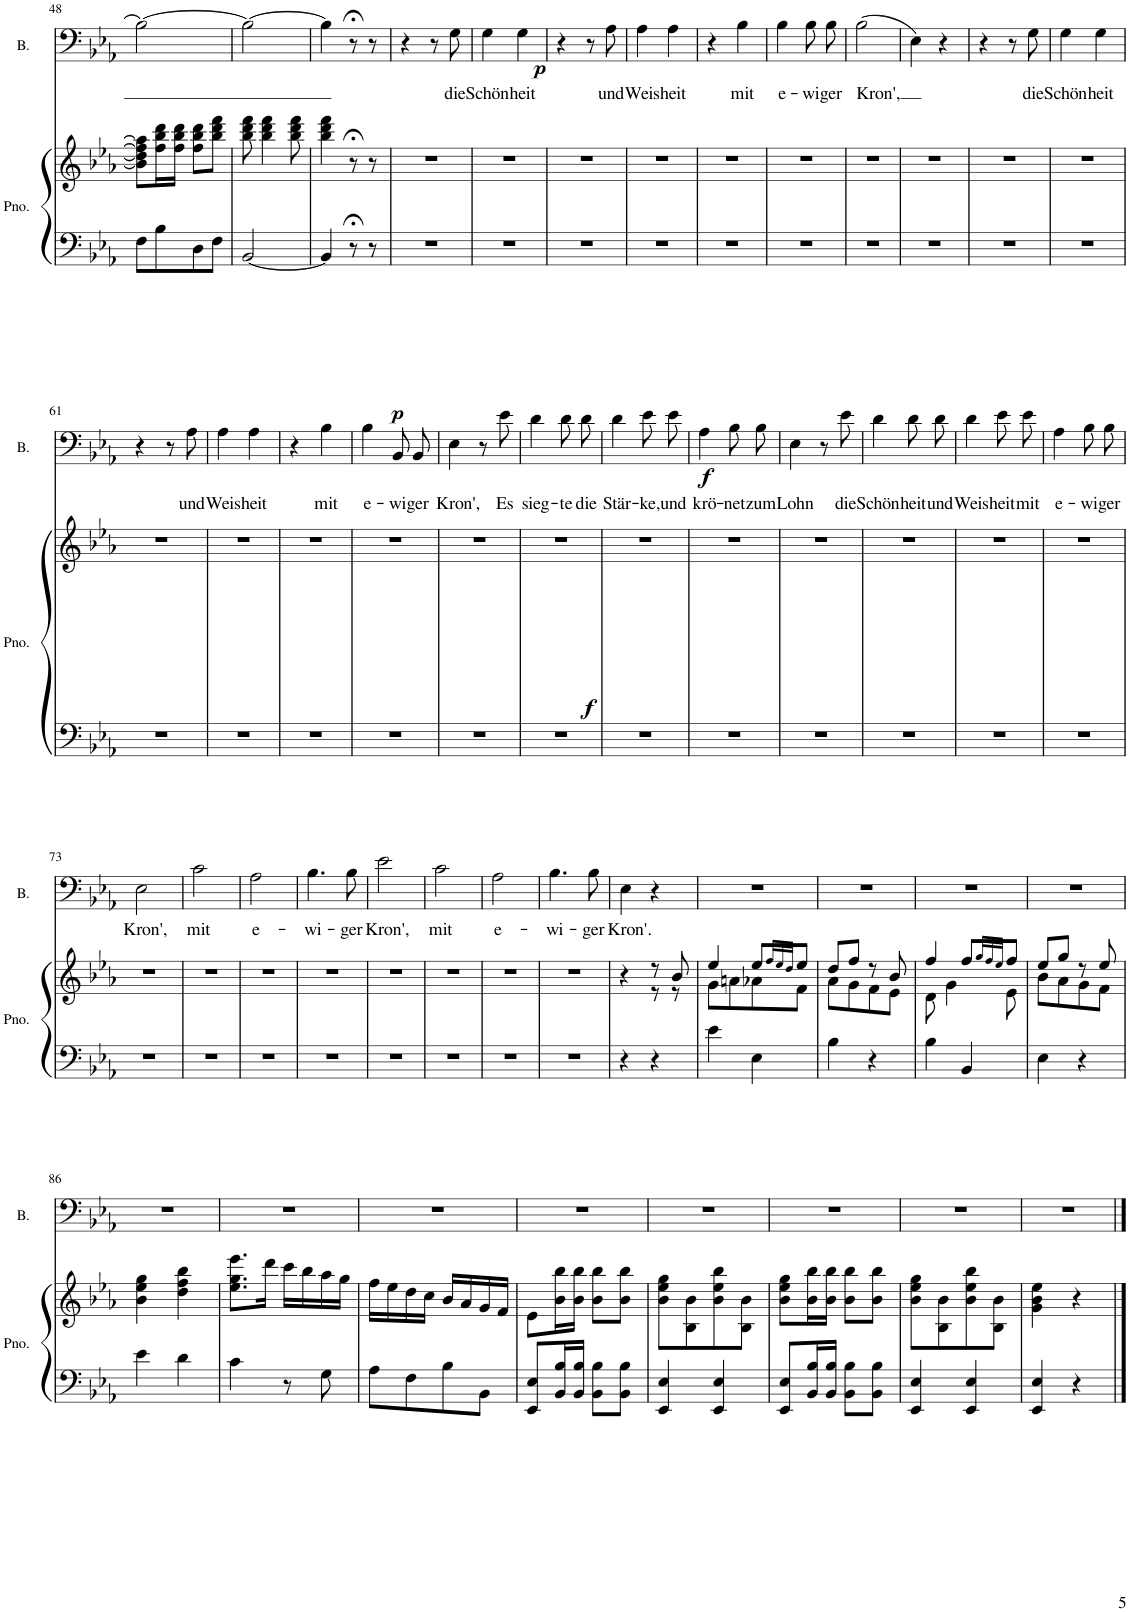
**kern	**kern	**dynam	**kern	**text	**dynam
*part2	*part2	*part2	*part1	*part1	*part1
*staff3	*staff2	*staff2/3	*staff1	*staff1	*staff1
*I"Piano	*	*	*I"Bass	*	*
*I'Pno.	*	*	*I'B.	*	*
!!LO:PB:g=z
*clefF4	*clefG2	*	*clefF4	*	*
*k[b-e-a-]	*k[b-e-a-]	*	*k[b-e-a-]	*	*
*M2/4	*M4/4	*	*M2/4	*	*
=48	=48	=48	=48	=48	=48
8F\L	8b-\] 8dd\] 8ff\] 8aa-\]L	.	2B-\_	.	.
8B-\	16ff\ 16bb-\ 16ddd\L	.	.	.	.
.	16ff\ 16bb-\ 16ddd\JJ	.	.	.	.
8D\	8ff\ 8bb-\ 8ddd\L	.	.	.	.
8F\J	8bb-\ 8ddd\ 8fff\J	.	.	.	.
=49	=49	=49	=49	=49	=49
[2BB-/	8bb-\ 8ddd\ 8fff\	.	2B-\_	.	.
.	4bb-\ 4ddd\ 4fff\	.	.	.	.
.	8bb-\ 8ddd\ 8fff\	.	.	.	.
=50	=50	=50	=50	=50	=50
4BB-/]	4bb-\ 4ddd\ 4fff\	.	4B-\]	.	.
8r;<	8r;<	.	8r;<	.	.
8r	8r	.	8r	.	.
=51	=51	=51	=51	=51	=51
!	!	!LO:DY:b=2	!	!	!
2r	2r	p	4r	.	.
.	.	.	8r	.	.
!	!	!	!	!LO:LY:b	!LO:DY:b
.	.	.	8G\	die	p
=52	=52	=52	=52	=52	=52
!	!	!	!	!LO:LY:b	!
2r	2r	.	4G\	Schön-	.
!	!	!	!	!LO:LY:b	!
.	.	.	4G\	-heit	.
=53	=53	=53	=53	=53	=53
2r	2r	.	4r	.	.
.	.	.	8r	.	.
!	!	!	!	!LO:LY:b	!
.	.	.	8A-\	und	.
=54	=54	=54	=54	=54	=54
!	!	!	!	!LO:LY:b	!
2r	2r	.	4A-\	Weis-	.
!	!	!	!	!LO:LY:b	!
.	.	.	4A-\	-heit	.
=55	=55	=55	=55	=55	=55
2r	2r	.	4r	.	.
!	!	!	!	!LO:LY:b	!
.	.	.	4B-\	mit	.
=56	=56	=56	=56	=56	=56
!	!	!	!	!LO:LY:b	!
2r	2r	.	4B-\	e-	.
!	!	!	!	!LO:LY:b	!
.	.	.	8B-\L	-wi-	.
!	!	!	!	!LO:LY:b	!
.	.	.	8B-\J	-ger	.
=57	=57	=57	=57	=57	=57
!	!	!	!	!LO:LY:b	!
2r	2r	.	(2B-\	Kron',	.
=58	=58	=58	=58	=58	=58
2r	2r	.	4E-\)	.	.
.	.	.	4r	.	.
=59	=59	=59	=59	=59	=59
2r	2r	.	4r	.	.
.	.	.	8r	.	.
!	!	!	!	!LO:LY:b	!
.	.	.	8G\	die	.
=60	=60	=60	=60	=60	=60
!	!	!	!	!LO:LY:b	!
2r	2r	.	4G\	Schön-	.
!	!	!	!	!LO:LY:b	!
.	.	.	4G\	-heit	.
!!LO:LB:g=z
=61	=61	=61	=61	=61	=61
2r	2r	.	4r	.	.
.	.	.	8r	.	.
!	!	!	!	!LO:LY:b	!
.	.	.	8A-\	und	.
=62	=62	=62	=62	=62	=62
!	!	!	!	!LO:LY:b	!
2r	2r	.	4A-\	Weis-	.
!	!	!	!	!LO:LY:b	!
.	.	.	4A-\	-heit	.
=63	=63	=63	=63	=63	=63
2r	2r	.	4r	.	.
!	!	!	!	!LO:LY:b	!
.	.	.	4B-\	mit	.
=64	=64	=64	=64	=64	=64
!	!	!	!	!LO:LY:b	!
2r	2r	.	4B-\	e-	.
!	!	!	!	!LO:LY:b	!
.	.	.	8BB-/L	-wi-	.
!	!	!	!	!LO:LY:b	!
.	.	.	8BB-/J	-ger	.
=65	=65	=65	=65	=65	=65
!	!	!	!	!LO:LY:b	!
*	*^	*	*	*	*
2r	2r	8ryy	.	4E-\	Kron',	.
!	!	!	!LO:DY:b	!	!	!
.	.	4.ryy	f	.	.	.
.	.	.	.	8r	.	.
!	!	!	!	!	!LO:LY:b	!LO:DY:b
.	.	.	.	8e-\	Es	f
=66	=66	=66	=66	=66	=66	=66
!	!	!	!	!	!LO:LY:b	!
*	*v	*v	*	*	*	*
2r	2r	.	4d\	sieg-	.
!	!	!	!	!LO:LY:b	!
.	.	.	8d\L	-te	.
!	!	!	!	!LO:LY:b	!
.	.	.	8d\J	die	.
=67	=67	=67	=67	=67	=67
!	!	!	!	!LO:LY:b	!
2r	2r	.	4d\	Stär-	.
!	!	!	!	!LO:LY:b	!
.	.	.	8e-\L	-ke,	.
!	!	!	!	!LO:LY:b	!
.	.	.	8e-\J	und	.
=68	=68	=68	=68	=68	=68
!	!	!	!	!LO:LY:b	!
2r	2r	.	4A-\	krö-	.
!	!	!	!	!LO:LY:b	!
.	.	.	8B-\L	-net	.
!	!	!	!	!LO:LY:b	!
.	.	.	8B-\J	zum	.
=69	=69	=69	=69	=69	=69
!	!	!	!	!LO:LY:b	!
2r	2r	.	4E-\	Lohn	.
.	.	.	8r	.	.
!	!	!	!	!LO:LY:b	!
.	.	.	8e-\	die	.
=70	=70	=70	=70	=70	=70
!	!	!	!	!LO:LY:b	!
2r	2r	.	4d\	Schön-	.
!	!	!	!	!LO:LY:b	!
.	.	.	8d\L	-heit	.
!	!	!	!	!LO:LY:b	!
.	.	.	8d\J	und	.
=71	=71	=71	=71	=71	=71
!	!	!	!	!LO:LY:b	!
2r	2r	.	4d\	Weis-	.
!	!	!	!	!LO:LY:b	!
.	.	.	8e-\L	-heit	.
!	!	!	!	!LO:LY:b	!
.	.	.	8e-\J	mit	.
=72	=72	=72	=72	=72	=72
!	!	!	!	!LO:LY:b	!
2r	2r	.	4A-\	e-	.
!	!	!	!	!LO:LY:b	!
.	.	.	8B-\L	-wi-	.
!	!	!	!	!LO:LY:b	!
.	.	.	8B-\J	-ger	.
!!LO:LB:g=z
=73	=73	=73	=73	=73	=73
!	!	!	!	!LO:LY:b	!
2r	2r	.	2E-\	Kron',	.
=74	=74	=74	=74	=74	=74
!	!	!	!	!LO:LY:b	!
2r	2r	.	2c\	mit	.
=75	=75	=75	=75	=75	=75
!	!	!	!	!LO:LY:b	!
2r	2r	.	2A-\	e-	.
=76	=76	=76	=76	=76	=76
!	!	!	!	!LO:LY:b	!
2r	2r	.	4.B-\	-wi-	.
!	!	!	!	!LO:LY:b	!
.	.	.	8B-\	-ger	.
=77	=77	=77	=77	=77	=77
!	!	!	!	!LO:LY:b	!
2r	2r	.	2e-\	Kron',	.
=78	=78	=78	=78	=78	=78
!	!	!	!	!LO:LY:b	!
2r	2r	.	2c\	mit	.
=79	=79	=79	=79	=79	=79
!	!	!	!	!LO:LY:b	!
2r	2r	.	2A-\	e-	.
=80	=80	=80	=80	=80	=80
!	!	!	!	!LO:LY:b	!
2r	2r	.	4.B-\	-wi-	.
!	!	!	!	!LO:LY:b	!
.	.	.	8B-\	-ger	.
=81	=81	=81	=81	=81	=81
*	*^	*	*	*	*
!	!	!	!	!	!LO:LY:b	!
4r	4r	4ryy	.	4E-\	Kron'.	.
4r	8r	8r	.	4r	.	.
.	8b-/	8r	.	.	.	.
=82	=82	=82	=82	=82	=82	=82
4e-\	4ee-/	8g\L	.	2r	.	.
.	.	8an\	.	.	.	.
4E-\	8ee-/L	8a-X\	.	.	.	.
.	32qff/LLL	.	.	.	.	.
.	32qee-/	.	.	.	.	.
.	32qdd/JJJ	.	.	.	.	.
.	8ee-/J	8f\J	.	.	.	.
=83	=83	=83	=83	=83	=83	=83
4B-\	8dd/L	8a-\L	.	2r	.	.
.	8ff/J	8g\	.	.	.	.
4r	8r	8f\	.	.	.	.
.	8b-/	8e-\J	.	.	.	.
=84	=84	=84	=84	=84	=84	=84
4B-\	4ff/	8d\	.	2r	.	.
.	.	4g\	.	.	.	.
4BB-/	8ff/L	.	.	.	.	.
.	32qgg/LLL	.	.	.	.	.
.	32qff/	.	.	.	.	.
.	32qee-/JJJ	.	.	.	.	.
.	8ff/J	8e-\	.	.	.	.
=85	=85	=85	=85	=85	=85	=85
4E-\	8ee-/L	8b-\L	.	2r	.	.
.	8gg/J	8a-\	.	.	.	.
4r	8r	8g\	.	.	.	.
.	8ee-/	8f\J	.	.	.	.
*	*v	*v	*	*	*	*
!!LO:LB:g=z
=86	=86	=86	=86	=86	=86
4e-\	4b-\ 4ee-\ 4gg\	.	2r	.	.
4d\	4dd\ 4ff\ 4bb-\	.	.	.	.
=87	=87	=87	=87	=87	=87
4c\	8.ee-\ 8.gg\ 8.eee-\L	.	2r	.	.
.	16ddd\Jk	.	.	.	.
8r	16ccc\LL	.	.	.	.
.	16bb-\	.	.	.	.
8G\	16aa-\	.	.	.	.
.	16gg\JJ	.	.	.	.
=88	=88	=88	=88	=88	=88
8A-\L	16ff\LL	.	2r	.	.
.	16ee-\	.	.	.	.
8F\	16dd\	.	.	.	.
.	16cc\JJ	.	.	.	.
8B-\	16b-/LL	.	.	.	.
.	16a-/	.	.	.	.
8BB-\J	16g/	.	.	.	.
.	16f/JJ	.	.	.	.
=89	=89	=89	=89	=89	=89
8EE-/ 8E-/L	8e-\L	.	2r	.	.
16BB-/ 16B-/L	16b-\ 16bb-\L	.	.	.	.
16BB-/ 16B-/JJ	16b-\ 16bb-\JJ	.	.	.	.
8BB-\ 8B-\L	8b-\ 8bb-\L	.	.	.	.
8BB-\ 8B-\J	8b-\ 8bb-\J	.	.	.	.
=90	=90	=90	=90	=90	=90
4EE-/ 4E-/	8b-\ 8ee-\ 8gg\L	.	2r	.	.
.	8B-\ 8b-\	.	.	.	.
4EE-/ 4E-/	8b-\ 8ee-\ 8bb-\	.	.	.	.
.	8B-\ 8b-\J	.	.	.	.
=91	=91	=91	=91	=91	=91
8EE-/ 8E-/L	8b-\ 8ee-\ 8gg\L	.	2r	.	.
16BB-/ 16B-/L	16b-\ 16bb-\L	.	.	.	.
16BB-/ 16B-/JJ	16b-\ 16bb-\JJ	.	.	.	.
8BB-\ 8B-\L	8b-\ 8bb-\L	.	.	.	.
8BB-\ 8B-\J	8b-\ 8bb-\J	.	.	.	.
=92	=92	=92	=92	=92	=92
4EE-/ 4E-/	8b-\ 8ee-\ 8gg\L	.	2r	.	.
.	8B-\ 8b-\	.	.	.	.
4EE-/ 4E-/	8b-\ 8ee-\ 8bb-\	.	.	.	.
.	8B-\ 8b-\J	.	.	.	.
=93	=93	=93	=93	=93	=93
4EE-/ 4E-/	4g\ 4b-\ 4ee-\	.	2r	.	.
4r	4r	.	.	.	.
==	==	==	==	==	==
*-	*-	*-	*-	*-	*-
